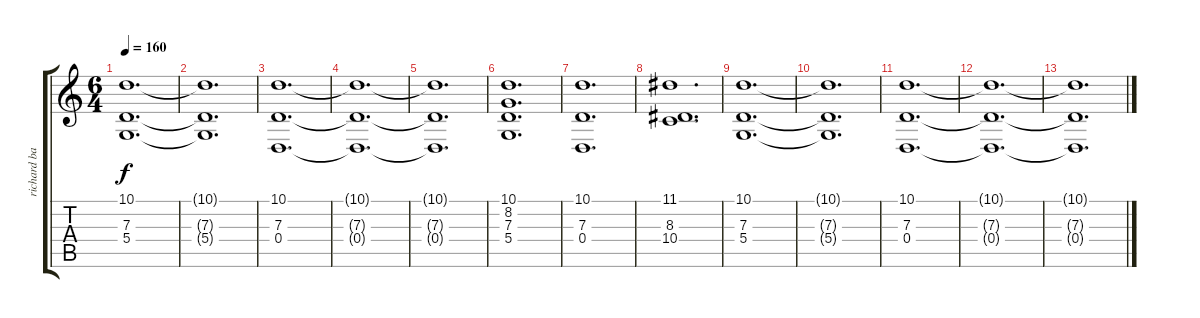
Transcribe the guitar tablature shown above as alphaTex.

\track ("richard barbieri ( keybord )" "richard ba") {instrument stringensemble1}
\staff {score tabs}
\tuning (E4 B3 G3 D3 A2 D2) {hide}
\ts (6 4)
\tempo 160
\clef g2
\ks c
(10.1 7.3 5.4).1{d dy f} |
(10.1{t} 7.3{t} 5.4{t}).1{d} |
(10.1 7.3 0.4).1{d} |
(10.1{t} 7.3{t} 0.4{t}).1{d} |
(10.1{t} 7.3{t} 0.4{t}).1{d} |
(10.1 8.2 7.3 5.4).1{d} |
(10.1 7.3 0.4).1{d} |
(11.1 8.3 10.4).1{d volume 11} |
(10.1 7.3 5.4).1{d} |
(10.1{t} 7.3{t} 5.4{t}).1{d} |
(10.1 7.3 0.4).1{d} |
(10.1{t} 7.3{t} 0.4{t}).1{d} |
(10.1{t} 7.3{t} 0.4{t}).1{d}
